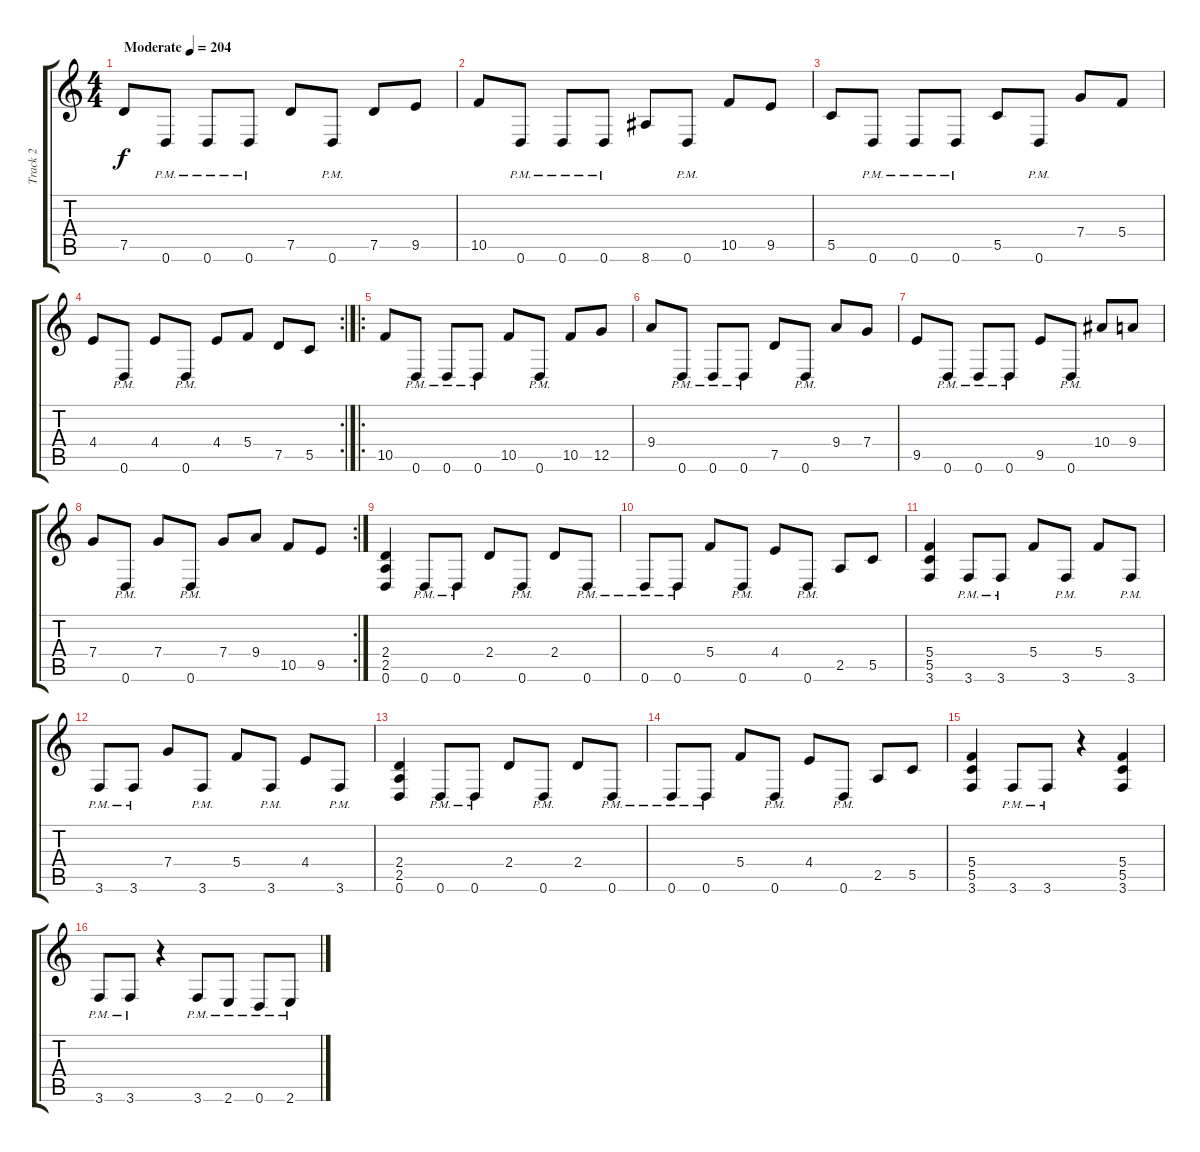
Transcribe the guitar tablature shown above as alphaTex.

\track ("Track 2" "Track 2") {instrument distortionguitar}
\staff {score tabs}
\tuning (D4 A3 F3 C3 G2 D2) {hide}
\ts (4 4)
\tempo (204 "Moderate")
\clef g2
\ks c
7.5.8{dy f instrument distortionguitar} 0.6{pm}.8 0.6{pm}.8 0.6{pm}.8 7.5.8 0.6{pm}.8 7.5.8 9.5.8 |
10.5.8 0.6{pm}.8 0.6{pm}.8 0.6{pm}.8 8.6.8 0.6{pm}.8 10.5.8 9.5.8 |
5.5.8 0.6{pm}.8 0.6{pm}.8 0.6{pm}.8 5.5.8 0.6{pm}.8 7.4.8 5.4.8 |
\rc 2
4.4.8 0.6{pm}.8 4.4.8 0.6{pm}.8 4.4.8 5.4.8 7.5.8 5.5.8 |
\ro
10.5.8 0.6{pm}.8 0.6{pm}.8 0.6{pm}.8 10.5.8 0.6{pm}.8 10.5.8 12.5.8 |
9.4.8 0.6{pm}.8 0.6{pm}.8 0.6{pm}.8 7.5.8 0.6{pm}.8 9.4.8 7.4.8 |
9.5.8 0.6{pm}.8 0.6{pm}.8 0.6{pm}.8 9.5.8 0.6{pm}.8 10.4.8 9.4.8 |
\rc 2
7.4.8 0.6{pm}.8 7.4.8 0.6{pm}.8 7.4.8 9.4.8 10.5.8 9.5.8 |
(2.4 2.5 0.6).4 0.6{pm}.8 0.6{pm}.8 2.4.8 0.6{pm}.8 2.4.8 0.6{pm}.8 |
0.6{pm}.8 0.6{pm}.8 5.4.8 0.6{pm}.8 4.4.8 0.6{pm}.8 2.5.8 5.5.8 |
(5.4 5.5 3.6).4 3.6{pm}.8 3.6{pm}.8 5.4.8 3.6{pm}.8 5.4.8 3.6{pm}.8 |
3.6{pm}.8 3.6{pm}.8 7.4.8 3.6{pm}.8 5.4.8 3.6{pm}.8 4.4.8 3.6{pm}.8 |
(2.4 2.5 0.6).4 0.6{pm}.8 0.6{pm}.8 2.4.8 0.6{pm}.8 2.4.8 0.6{pm}.8 |
0.6{pm}.8 0.6{pm}.8 5.4.8 0.6{pm}.8 4.4.8 0.6{pm}.8 2.5.8 5.5.8 |
(5.4 5.5 3.6).4 3.6{pm}.8 3.6{pm}.8 r.4 (5.4 5.5 3.6).4 |
3.6{pm}.8 3.6{pm}.8 r.4 3.6{pm}.8 2.6{pm}.8 0.6{pm}.8 2.6{pm}.8
